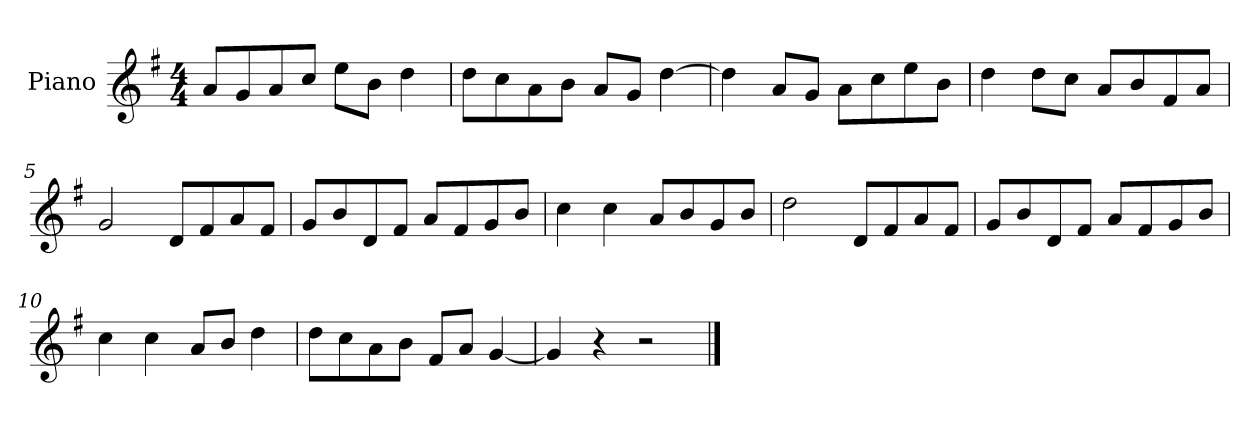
**kern
*part1
*staff1
*I"Piano
*I'P-no
*clefG2
*k[f#]
*M4/4
*MM90
=1
8a/L
8g/
8a/
8cc/J
8ee\L
8b\J
4dd\
=2
8dd\L
8cc\
8a\
8b\J
8a/L
8g/J
[4dd\
=3
4dd\]
8a/L
8g/J
8a\L
8cc\
8ee\
8b\J
=4
4dd\
8dd\L
8cc\J
8a/L
8b/
8f#/
8a/J
=5
2g/
8d/L
8f#/
8a/
8f#/J
!!LO:LB:g=z
=6
8g/L
8b/
8d/
8f#/J
8a/L
8f#/
8g/
8b/J
=7
4cc\
4cc\
8a/L
8b/
8g/
8b/J
=8
2dd\
8d/L
8f#/
8a/
8f#/J
=9
8g/L
8b/
8d/
8f#/J
8a/L
8f#/
8g/
8b/J
=10
4cc\
4cc\
8a/L
8b/J
4dd\
=11
8dd\L
8cc\
8a\
8b\J
8f#/L
8a/J
[4g/
!!LO:LB:g=z
=12
4g/]
4r
2r
==
*-
